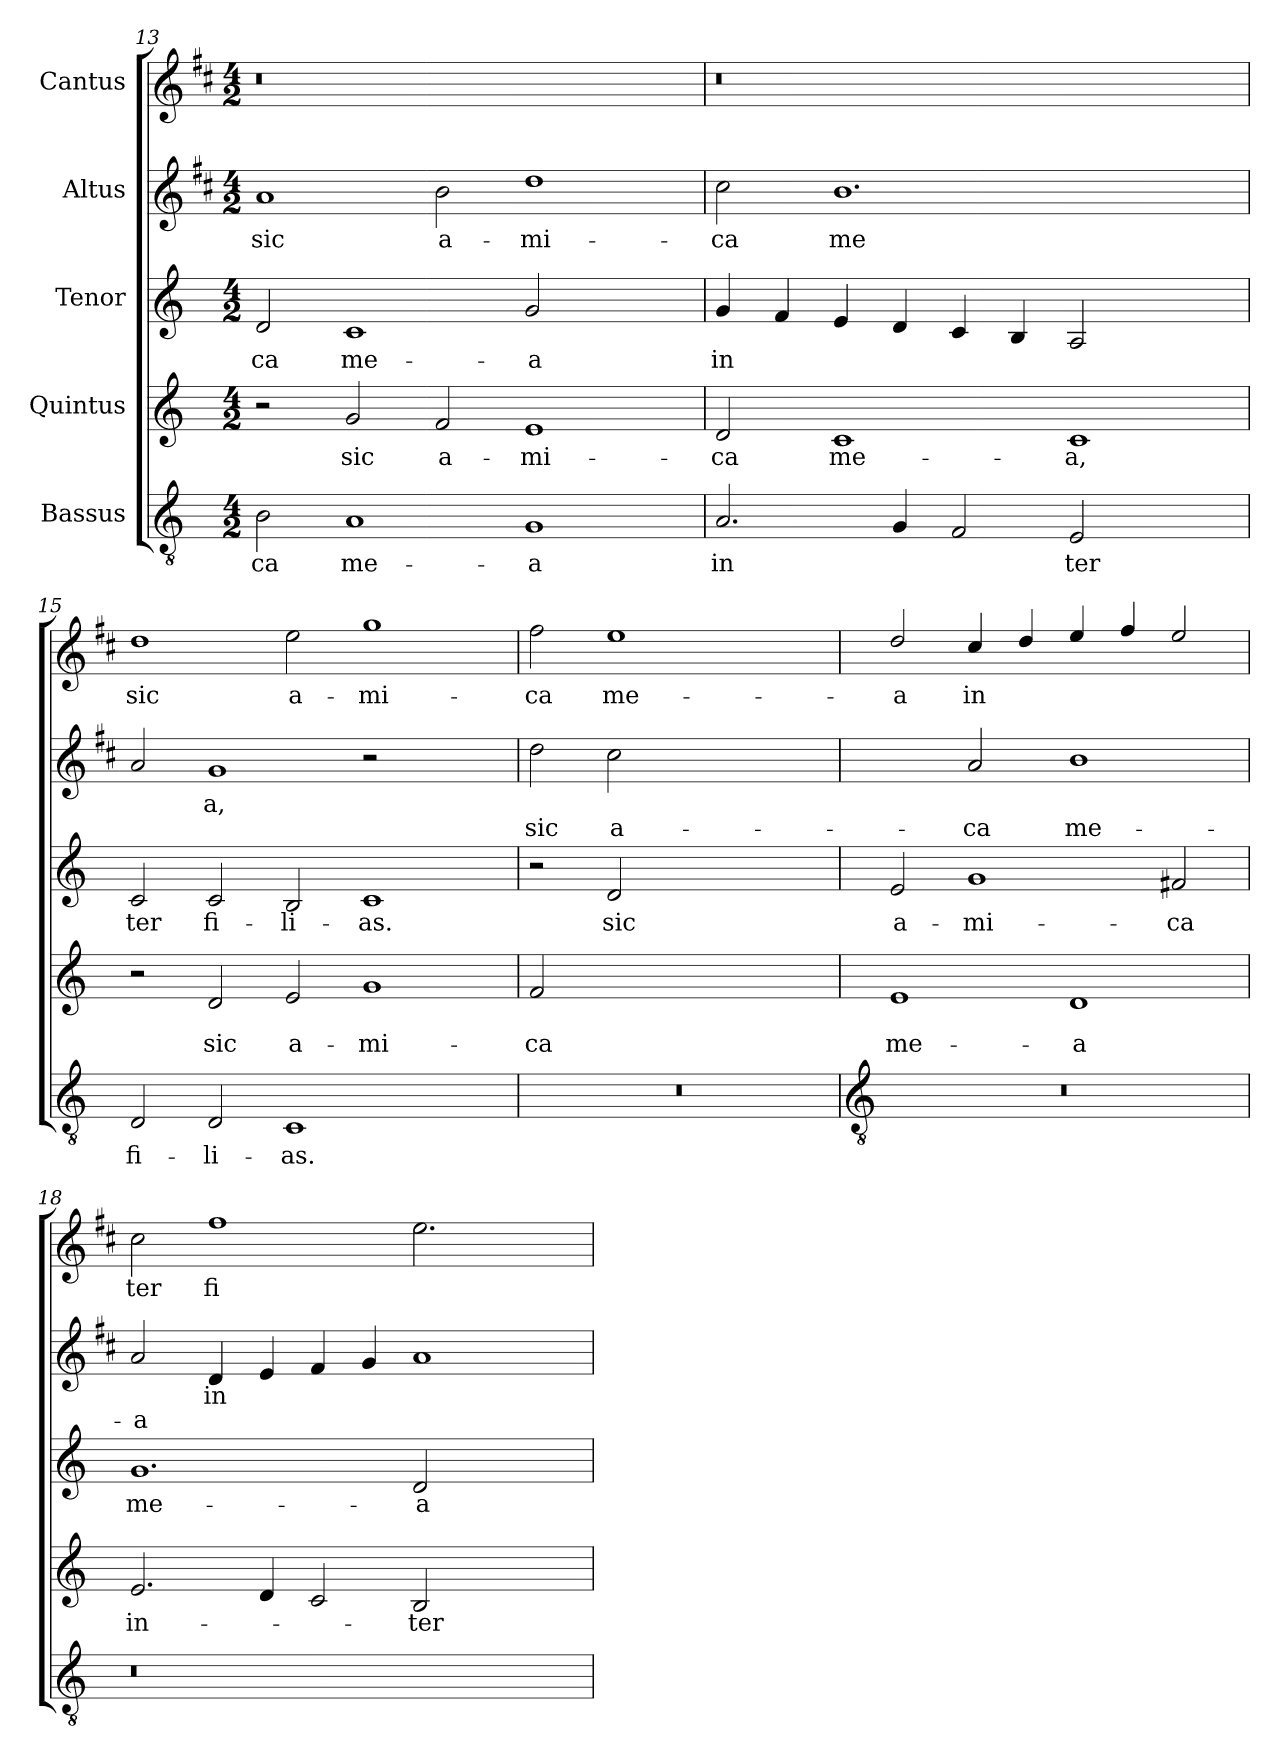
**kern	**text	**kern	**text	**text	**kern	**text	**kern	**text	**text	**kern	**text
*part5	*part5	*part4	*part4	*part4	*part3	*part3	*part2	*part2	*part2	*part1	*part1
*staff5	*staff5	*staff4	*staff4	*staff4	*staff3	*staff3	*staff2	*staff2	*staff2	*staff1	*staff1
*I"Bassus	*	*I"Quintus	*	*	*I"Tenor	*	*I"Altus	*	*	*I"Cantus	*
*clefGv2	*	*clefG2	*	*	*clefG2	*	*clefG2	*	*	*clefG2	*
*	*	*	*	*	*	*	*ITrd1c2	*	*	*ITrd1c2	*
*k[]	*	*k[]	*	*	*k[]	*	*k[]	*	*	*k[]	*
*C:	*	*C:	*	*	*C:	*	*C:	*	*	*C:	*
*M4/2	*	*M4/2	*	*	*M4/2	*	*M4/2	*	*	*M4/2	*
=13	=13	=13	=13	=13	=13	=13	=13	=13	=13	=13	=13
!	!LO:LY:b	!	!	!	!	!LO:LY:b	!	!LO:LY:b	!	!	!
*	*	*	*	*	*	*	*	*	*	*^	*
2B	-ca	2r	.	.	2d	-ca	1g	sic	.	0r	1ryy	.
!	!LO:LY:b	!	!LO:LY:b	!	!	!LO:LY:b	!	!	!	!	!	!
1A	me-	2g	sic	.	1c	me-	.	.	.	.	.	.
!	!	!	!LO:LY:b	!	!	!	!	!LO:LY:b	!	!	!	!
.	.	2f	a-	.	.	.	2a	a-	.	.	2ryy	.
!	!LO:LY:b	!	!LO:LY:b	!	!	!LO:LY:b	!	!LO:LY:b	!	!	!	!
1G	-a	1e	-mi-	.	2g	-a	1cc	-mi-	.	.	2ryy	.
.	.	.	.	.	2ryy	.	.	.	.	2ryy	2ryy	.
=14	=14	=14	=14	=14	=14	=14	=14	=14	=14	=14	=14	=14
!	!LO:LY:b	!	!LO:LY:b	!	!	!LO:LY:b	!	!LO:LY:b	!	!	!	!
2.A	in	2d	-ca	.	4g	in	2b	-ca	.	0r	2ryy	.
.	.	.	.	.	4f	.	.	.	.	.	.	.
!	!	!	!LO:LY:b	!	!	!	!	!LO:LY:b	!	!	!	!
.	.	1c	me-	.	4e	.	1.a	me	.	.	0ryy	.
4G	.	.	.	.	4d	.	.	.	.	.	.	.
2F	.	.	.	.	4c	.	.	.	.	.	.	.
.	.	.	.	.	4B	.	.	.	.	.	.	.
!	!LO:LY:b	!	!LO:LY:b	!	!	!	!	!	!	!	!	!
2E	ter	1c	-a,	.	2A	.	.	.	.	.	.	.
2ryy	.	.	.	.	2ryy	.	2ryy	.	.	2ryy	.	.
=15	=15	=15	=15	=15	=15	=15	=15	=15	=15	=15	=15	=15
!	!LO:LY:b	!	!	!	!	!LO:LY:b	!	!	!	!	!	!LO:LY:b
2D	fi-	2r	.	.	2c	ter	2g	.	.	1cc	1ryy	sic
!	!LO:LY:b	!	!	!LO:LY:b	!	!LO:LY:b	!	!LO:LY:b	!	!	!	!
2D	-li-	2d	.	sic	2c	fi-	1f	a,	.	.	.	.
!	!LO:LY:b	!	!	!LO:LY:b	!	!LO:LY:b	!	!	!	!	!	!LO:LY:b
1C	-as.	2e	.	a-	2B	-li-	.	.	.	2dd	1.ryy	a-
!	!	!	!	!LO:LY:b	!	!LO:LY:b	!	!	!	!	!	!LO:LY:b
.	.	1g	.	-mi-	1c	-as.	2r	.	.	1ff	.	-mi-
2ryy	.	.	.	.	.	.	2ryy	.	.	.	.	.
=16	=16	=16	=16	=16	=16	=16	=16	=16	=16	=16	=16	=16
!	!	!	!	!LO:LY:b	!	!	!	!	!LO:LY:b	!	!	!LO:LY:b
0r	.	2f	.	-ca	2r	.	2cc	.	sic	2ee	2ryy	-ca
!	!	!	!	!	!	!LO:LY:b	!	!	!LO:LY:b	!	!	!LO:LY:b
.	.	1.ryy	.	.	2d	sic	2b	.	a-	1dd	1.ryy	me-
!	!	!	!	!	!	!	!	!	!LO:LY:b	!	!	!
.	.	.	.	.	1ryy	.	[2ayy	.	-mi-	.	.	.
.	.	.	.	.	.	.	2ryy	.	.	2ryy	.	.
!!LO:LB:g=z	!!
=17	=17	=17	=17	=17	=17	=17	=17	=17	=17	=17	=17	=17
*clefGv2	*	*	*	*	*	*	*	*	*	*	*	*
!	!	!	!	!LO:LY:b	!	!LO:LY:b	!	!	!	!	!	!LO:LY:b
0r	.	1e	.	me-	2e	a-	2ayy]	.	.	2cc	0ryy	-a
!	!	!	!	!	!	!LO:LY:b	!	!	!LO:LY:b	!	!	!LO:LY:b
.	.	.	.	.	1g	-mi-	2g	.	-ca	4b	.	in
.	.	.	.	.	.	.	.	.	.	4cc	.	.
!	!	!	!	!LO:LY:b	!	!	!	!	!LO:LY:b	!	!	!
.	.	1d	.	-a	.	.	1a	.	me-	4dd	.	.
.	.	.	.	.	.	.	.	.	.	4ee	.	.
!	!	!	!	!	!	!LO:LY:b	!	!	!	!	!	!
.	.	.	.	.	2f#	-ca	.	.	.	2dd	.	.
=18	=18	=18	=18	=18	=18	=18	=18	=18	=18	=18	=18	=18
!	!	!	!LO:LY:b	!	!	!LO:LY:b	!	!	!LO:LY:b	!	!	!LO:LY:b
0r	.	2.e	in-	.	1.g	me-	2g	.	-a	2b	0ryy	ter
!	!	!	!	!	!	!	!	!LO:LY:b	!	!	!	!LO:LY:b
.	.	.	.	.	.	.	4c	in	.	1ee	.	fi
.	.	4d	.	.	.	.	4d	.	.	.	.	.
.	.	2c	.	.	.	.	4e	.	.	.	.	.
.	.	.	.	.	.	.	4f	.	.	.	.	.
!	!	!	!LO:LY:b	!	!	!LO:LY:b	!	!	!	!	!	!
.	.	2B	-ter	.	2d	-a	1g	.	.	2.dd	.	.
2ryy	.	2ryy	.	.	2ryy	.	.	.	.	.	4ryy	.
.	.	.	.	.	.	.	.	.	.	4ryy	4ryy	.
*	*	*	*	*	*	*	*	*	*	*v	*v	*
=	=	=	=	=	=	=	=	=	=	=	=
*-	*-	*-	*-	*-	*-	*-	*-	*-	*-	*-	*-
